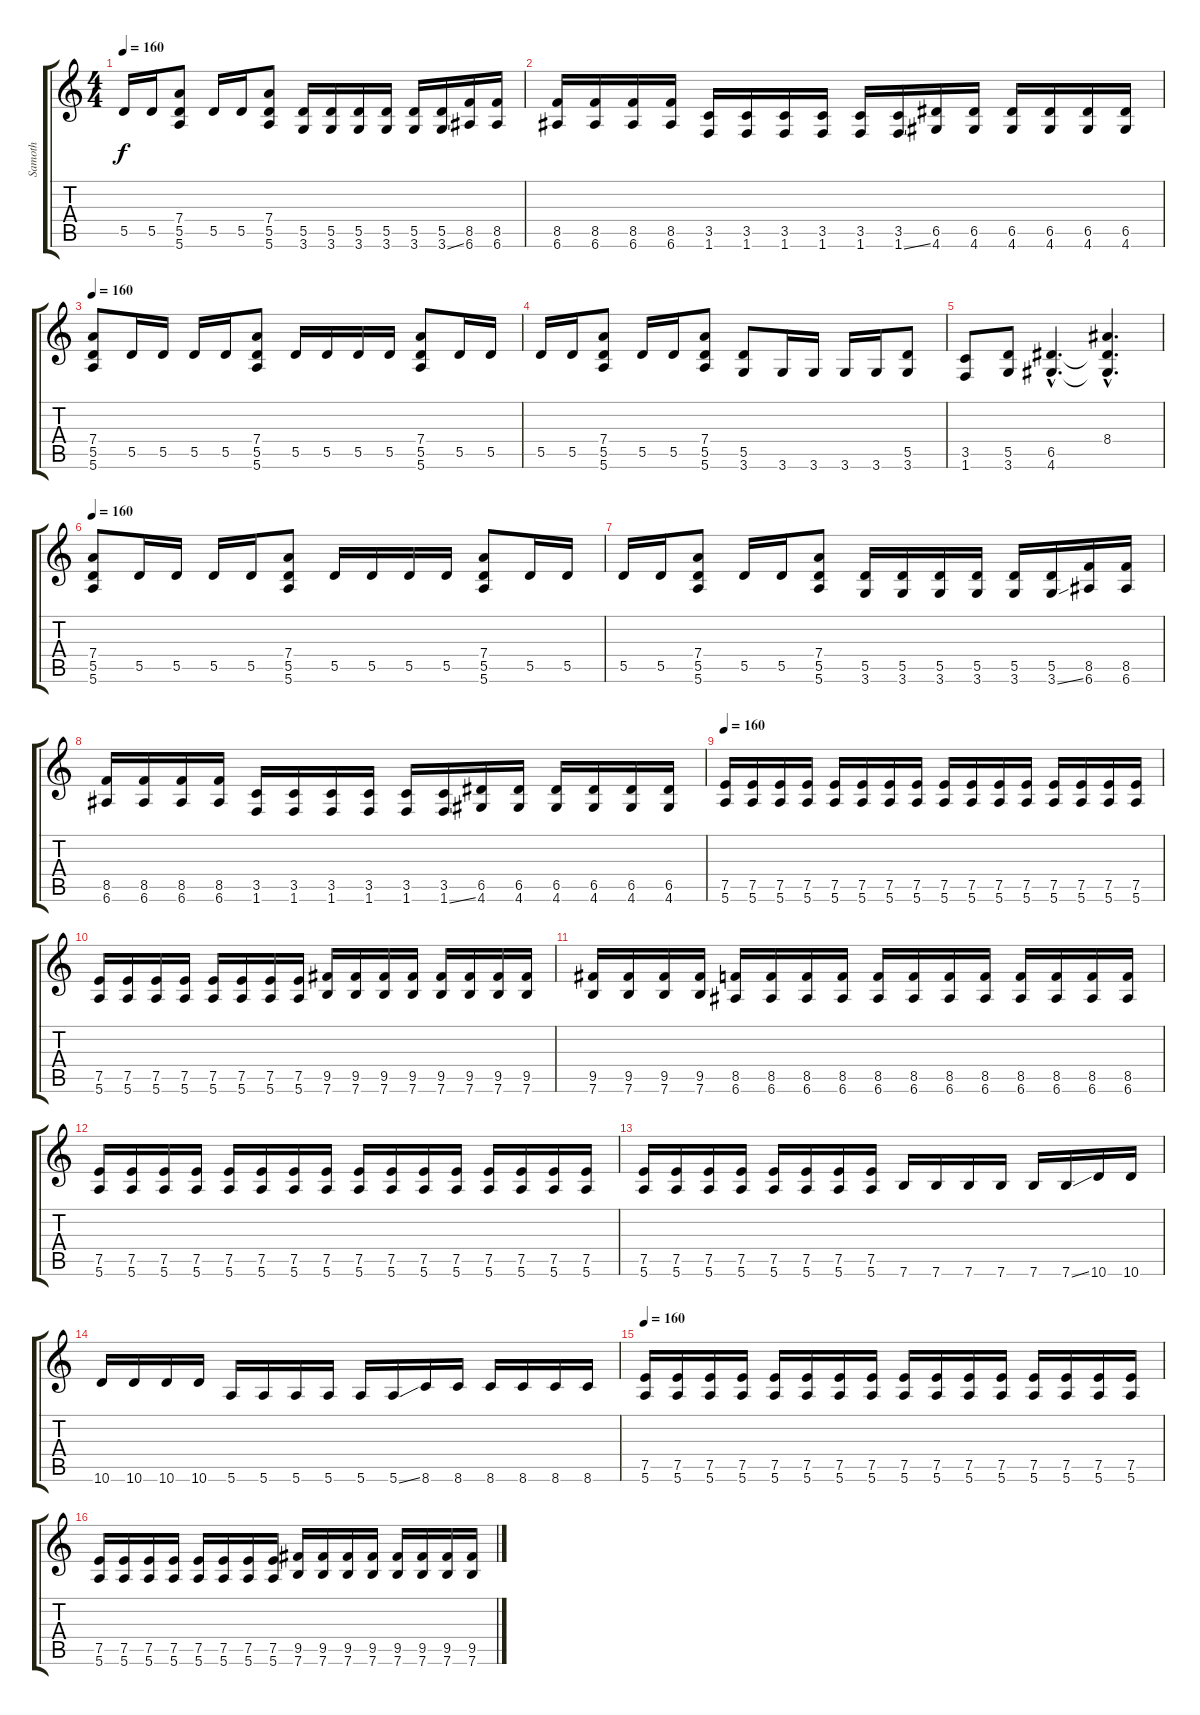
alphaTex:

\track ("Samoth" "Samoth") {instrument distortionguitar}
\staff {score tabs}
\tuning (E4 B3 G3 D3 A2 E2) {hide}
\ts (4 4)
\tempo 160
\clef g2
\ks c
5.5.16{dy f} 5.5.16 (7.4 5.5 5.6).8 5.5.16 5.5.16 (7.4 5.5 5.6).8 (5.5 3.6).16 (5.5 3.6).16 (5.5 3.6).16 (5.5 3.6).16 (5.5 3.6).16 (5.5 3.6{ss}).16 (8.5 6.6).16 (8.5 6.6).16 |
(8.5 6.6).16 (8.5 6.6).16 (8.5 6.6).16 (8.5 6.6).16 (3.5 1.6).16 (3.5 1.6).16 (3.5 1.6).16 (3.5 1.6).16 (3.5 1.6).16 (3.5 1.6{ss}).16 (6.5 4.6).16 (6.5 4.6).16 (6.5 4.6).16 (6.5 4.6).16 (6.5 4.6).16 (6.5 4.6).16 |
\tempo 170
\tempo 160
(7.4 5.5 5.6).8 5.5.16 5.5.16 5.5.16 5.5.16 (7.4 5.5 5.6).8 5.5.16 5.5.16 5.5.16 5.5.16 (7.4 5.5 5.6).8 5.5.16 5.5.16 |
5.5.16 5.5.16 (7.4 5.5 5.6).8 5.5.16 5.5.16 (7.4 5.5 5.6).8 (5.5 3.6).8 3.6.16 3.6.16 3.6.16 3.6.16 (5.5 3.6).8 |
(3.5 1.6).8 (5.5 3.6).8 (6.5{hac} 4.6{hac}).4{d} (8.4{hac} 6.5{hac t} 4.6{hac t}).4{d} |
\tempo 170
\tempo 160
(7.4 5.5 5.6).8 5.5.16 5.5.16 5.5.16 5.5.16 (7.4 5.5 5.6).8 5.5.16 5.5.16 5.5.16 5.5.16 (7.4 5.5 5.6).8 5.5.16 5.5.16 |
5.5.16 5.5.16 (7.4 5.5 5.6).8 5.5.16 5.5.16 (7.4 5.5 5.6).8 (5.5 3.6).16 (5.5 3.6).16 (5.5 3.6).16 (5.5 3.6).16 (5.5 3.6).16 (5.5 3.6{ss}).16 (8.5 6.6).16 (8.5 6.6).16 |
(8.5 6.6).16 (8.5 6.6).16 (8.5 6.6).16 (8.5 6.6).16 (3.5 1.6).16 (3.5 1.6).16 (3.5 1.6).16 (3.5 1.6).16 (3.5 1.6).16 (3.5 1.6{ss}).16 (6.5 4.6).16 (6.5 4.6).16 (6.5 4.6).16 (6.5 4.6).16 (6.5 4.6).16 (6.5 4.6).16 |
\tempo 160
(7.5 5.6).16 (7.5 5.6).16 (7.5 5.6).16 (7.5 5.6).16 (7.5 5.6).16 (7.5 5.6).16 (7.5 5.6).16 (7.5 5.6).16 (7.5 5.6).16 (7.5 5.6).16 (7.5 5.6).16 (7.5 5.6).16 (7.5 5.6).16 (7.5 5.6).16 (7.5 5.6).16 (7.5 5.6).16 |
(7.5 5.6).16 (7.5 5.6).16 (7.5 5.6).16 (7.5 5.6).16 (7.5 5.6).16 (7.5 5.6).16 (7.5 5.6).16 (7.5 5.6).16 (9.5 7.6).16 (9.5 7.6).16 (9.5 7.6).16 (9.5 7.6).16 (9.5 7.6).16 (9.5 7.6).16 (9.5 7.6).16 (9.5 7.6).16 |
(9.5 7.6).16 (9.5 7.6).16 (9.5 7.6).16 (9.5 7.6).16 (8.5 6.6).16 (8.5 6.6).16 (8.5 6.6).16 (8.5 6.6).16 (8.5 6.6).16 (8.5 6.6).16 (8.5 6.6).16 (8.5 6.6).16 (8.5 6.6).16 (8.5 6.6).16 (8.5 6.6).16 (8.5 6.6).16 |
(7.5 5.6).16 (7.5 5.6).16 (7.5 5.6).16 (7.5 5.6).16 (7.5 5.6).16 (7.5 5.6).16 (7.5 5.6).16 (7.5 5.6).16 (7.5 5.6).16 (7.5 5.6).16 (7.5 5.6).16 (7.5 5.6).16 (7.5 5.6).16 (7.5 5.6).16 (7.5 5.6).16 (7.5 5.6).16 |
(7.5 5.6).16 (7.5 5.6).16 (7.5 5.6).16 (7.5 5.6).16 (7.5 5.6).16 (7.5 5.6).16 (7.5 5.6).16 (7.5 5.6).16 7.6.16 7.6.16 7.6.16 7.6.16 7.6.16 7.6{ss}.16 10.6.16 10.6.16 |
10.6.16 10.6.16 10.6.16 10.6.16 5.6.16 5.6.16 5.6.16 5.6.16 5.6.16 5.6{ss}.16 8.6.16 8.6.16 8.6.16 8.6.16 8.6.16 8.6.16 |
\tempo 160
(7.5 5.6).16 (7.5 5.6).16 (7.5 5.6).16 (7.5 5.6).16 (7.5 5.6).16 (7.5 5.6).16 (7.5 5.6).16 (7.5 5.6).16 (7.5 5.6).16 (7.5 5.6).16 (7.5 5.6).16 (7.5 5.6).16 (7.5 5.6).16 (7.5 5.6).16 (7.5 5.6).16 (7.5 5.6).16 |
(7.5 5.6).16 (7.5 5.6).16 (7.5 5.6).16 (7.5 5.6).16 (7.5 5.6).16 (7.5 5.6).16 (7.5 5.6).16 (7.5 5.6).16 (9.5 7.6).16 (9.5 7.6).16 (9.5 7.6).16 (9.5 7.6).16 (9.5 7.6).16 (9.5 7.6).16 (9.5 7.6).16 (9.5 7.6).16
